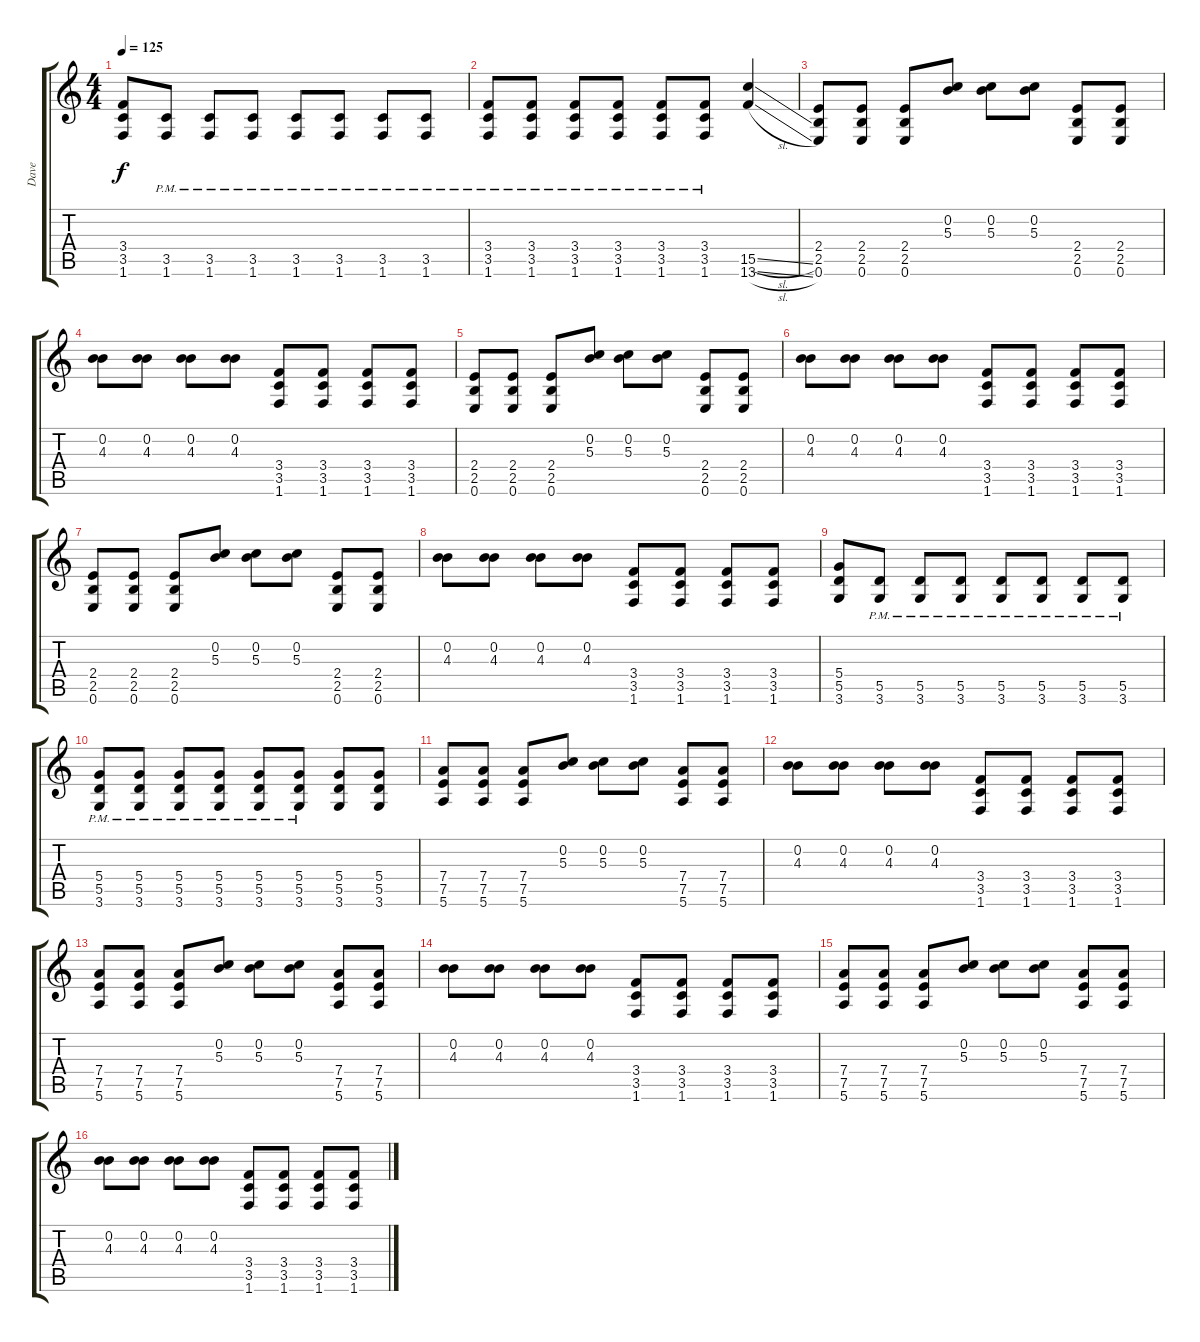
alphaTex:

\track ("Dave" "Dave") {instrument overdrivenguitar}
\staff {score tabs}
\tuning (E4 B3 G3 D3 A2 E2) {hide}
\ts (4 4)
\tempo 125
\clef g2
\ks c
(3.4 3.5 1.6).8{dy f} (3.5{pm} 1.6{pm}).8 (3.5{pm} 1.6{pm}).8 (3.5{pm} 1.6{pm}).8 (3.5{pm} 1.6{pm}).8 (3.5{pm} 1.6{pm}).8 (3.5{pm} 1.6{pm}).8 (3.5{pm} 1.6{pm}).8 |
(3.4{pm} 3.5{pm} 1.6{pm}).8 (3.4{pm} 3.5{pm} 1.6{pm}).8 (3.4{pm} 3.5{pm} 1.6{pm}).8 (3.4{pm} 3.5{pm} 1.6{pm}).8 (3.4{pm} 3.5{pm} 1.6{pm}).8 (3.4{pm} 3.5{pm} 1.6{pm}).8 (15.5{sl} 13.6{sl}).4 |
(2.4 2.5 0.6).8 (2.4 2.5 0.6).8 (2.4 2.5 0.6).8 (0.2 5.3).8 (0.2 5.3).8 (0.2 5.3).8 (2.4 2.5 0.6).8 (2.4 2.5 0.6).8 |
(0.2 4.3).8 (0.2 4.3).8 (0.2 4.3).8 (0.2 4.3).8 (3.4 3.5 1.6).8 (3.4 3.5 1.6).8 (3.4 3.5 1.6).8 (3.4 3.5 1.6).8 |
(2.4 2.5 0.6).8 (2.4 2.5 0.6).8 (2.4 2.5 0.6).8 (0.2 5.3).8 (0.2 5.3).8 (0.2 5.3).8 (2.4 2.5 0.6).8 (2.4 2.5 0.6).8 |
(0.2 4.3).8 (0.2 4.3).8 (0.2 4.3).8 (0.2 4.3).8 (3.4 3.5 1.6).8 (3.4 3.5 1.6).8 (3.4 3.5 1.6).8 (3.4 3.5 1.6).8 |
(2.4 2.5 0.6).8 (2.4 2.5 0.6).8 (2.4 2.5 0.6).8 (0.2 5.3).8 (0.2 5.3).8 (0.2 5.3).8 (2.4 2.5 0.6).8 (2.4 2.5 0.6).8 |
(0.2 4.3).8 (0.2 4.3).8 (0.2 4.3).8 (0.2 4.3).8 (3.4 3.5 1.6).8 (3.4 3.5 1.6).8 (3.4 3.5 1.6).8 (3.4 3.5 1.6).8 |
(5.4 5.5 3.6).8 (5.5{pm} 3.6{pm}).8 (5.5{pm} 3.6{pm}).8 (5.5{pm} 3.6{pm}).8 (5.5{pm} 3.6{pm}).8 (5.5{pm} 3.6{pm}).8 (5.5{pm} 3.6{pm}).8 (5.5{pm} 3.6{pm}).8 |
(5.4{pm} 5.5{pm} 3.6{pm}).8 (5.4{pm} 5.5{pm} 3.6{pm}).8 (5.4{pm} 5.5{pm} 3.6{pm}).8 (5.4{pm} 5.5{pm} 3.6{pm}).8 (5.4{pm} 5.5{pm} 3.6{pm}).8 (5.4{pm} 5.5{pm} 3.6{pm}).8 (5.4 5.5 3.6).8 (5.4 5.5 3.6).8 |
(7.4 7.5 5.6).8 (7.4 7.5 5.6).8 (7.4 7.5 5.6).8 (0.2 5.3).8 (0.2 5.3).8 (0.2 5.3).8 (7.4 7.5 5.6).8 (7.4 7.5 5.6).8 |
(0.2 4.3).8 (0.2 4.3).8 (0.2 4.3).8 (0.2 4.3).8 (3.4 3.5 1.6).8 (3.4 3.5 1.6).8 (3.4 3.5 1.6).8 (3.4 3.5 1.6).8 |
(7.4 7.5 5.6).8 (7.4 7.5 5.6).8 (7.4 7.5 5.6).8 (0.2 5.3).8 (0.2 5.3).8 (0.2 5.3).8 (7.4 7.5 5.6).8 (7.4 7.5 5.6).8 |
(0.2 4.3).8 (0.2 4.3).8 (0.2 4.3).8 (0.2 4.3).8 (3.4 3.5 1.6).8 (3.4 3.5 1.6).8 (3.4 3.5 1.6).8 (3.4 3.5 1.6).8 |
(7.4 7.5 5.6).8 (7.4 7.5 5.6).8 (7.4 7.5 5.6).8 (0.2 5.3).8 (0.2 5.3).8 (0.2 5.3).8 (7.4 7.5 5.6).8 (7.4 7.5 5.6).8 |
(0.2 4.3).8 (0.2 4.3).8 (0.2 4.3).8 (0.2 4.3).8 (3.4 3.5 1.6).8 (3.4 3.5 1.6).8 (3.4 3.5 1.6).8 (3.4 3.5 1.6).8
